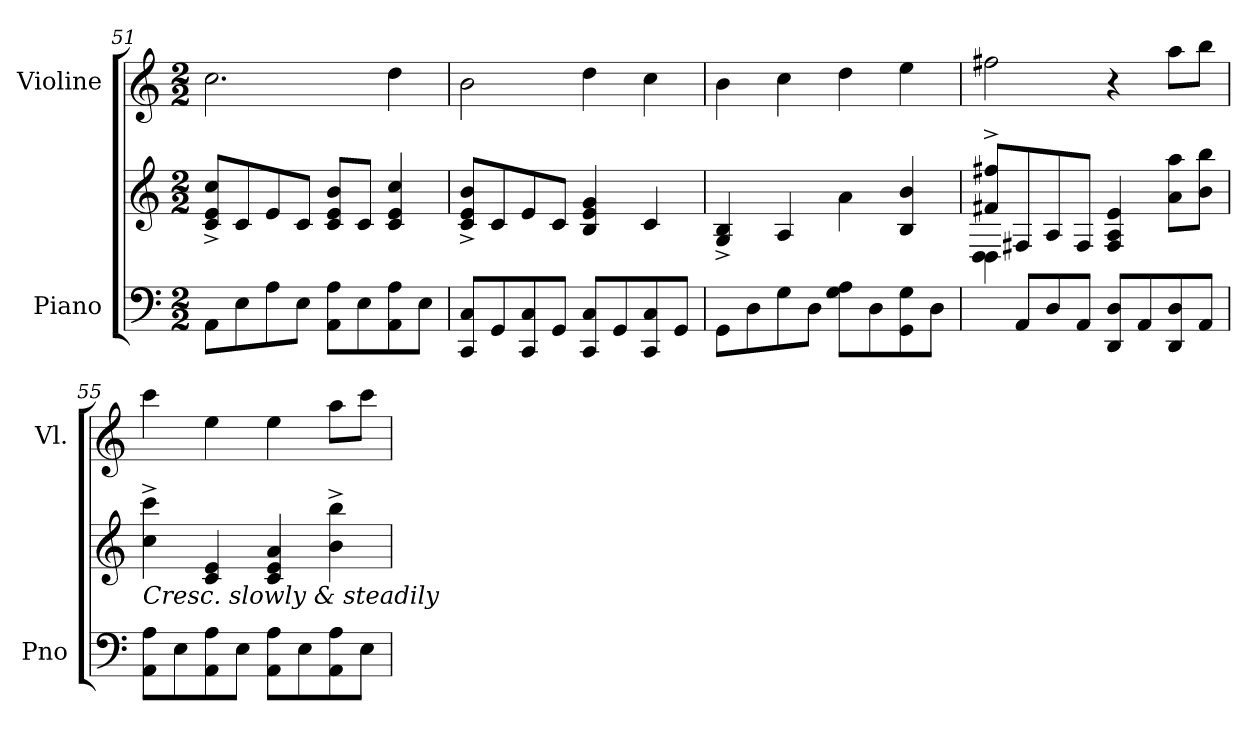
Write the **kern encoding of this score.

**kern	**kern	**kern
*part2	*part2	*part1
*staff3	*staff2	*staff1
*I"Piano	*	*I"Violine
*I'Pno	*	*I'Vl.
*clefF4	*clefG2	*clefG2
*k[]	*k[]	*k[]
*M2/2	*M2/2	*M2/2
=51	=51	=51
8AA\L	8c/^ 8e/^ 8cc/^L	2.cc\
8E\	8c/	.
8A\	8e/	.
8E\J	8c/J	.
8AA\ 8A\L	8c/ 8e/ 8b/L	.
8E\	8c/J	.
8AA\ 8A\	4c/ 4e/ 4cc/	4dd\
8E\J	.	.
=52	=52	=52
8CC/ 8C/L	8c/^ 8e/^ 8b/^L	2b\
8GG/	8c/	.
8CC/ 8C/	8e/	.
8GG/J	8c/J	.
8CC/ 8C/L	4B/ 4e/ 4g/	4dd\
8GG/	.	.
8CC/ 8C/	4c/	4cc\
8GG/J	.	.
=53	=53	=53
*^	*	*
8GG\L	2ryy	4G/^ 4B/^	4b\
8D\	.	.	.
8G\	.	4A/	4cc\
8D\J	.	.	.
2ryy	8G\ 8A\L	4a\	4dd\
.	8D\	.	.
.	8GG\ 8G\	4B/ 4b/	4ee\
.	8D\J	.	.
!!LO:LB:g=z
=54	=54	=54	=54
*	*	*^	*
4ryy	8ryy	8f#X/^ 8ff#X/^L	(4D\ 4D\	2ff#X\
.	8AA/L	8F#X/	.	.
4ryy	8D/	8A/	2.ryy	.
.	8AA/J	8F#/J	.	.
8DD/ 8D/L	2ryy	4F#/ 4A/ 4e/	.	4r
8AA/	.	.	.	.
8DD/ 8D/	.	8a\ 8aa\L	.	8aa\L
8AA/J)	.	8b\ 8bb\J	.	8bb\J
*v	*v	*	*	*
*	*v	*v	*
=55	=55	=55
!	!LO:TX:b:i:t=Cresc. slowly & steadily	!
8AA\ 8A\L	4cc\^ 4ccc\^	4ccc\
8E\	.	.
8AA\ 8A\	4c/ 4e/	4ee\
8E\J	.	.
8AA\ 8A\L	4c/ 4e/ 4a/	4ee\
8E\	.	.
8AA\ 8A\	4b\^ 4bb\^	8aa\L
8E\J	.	8ccc\J
=	=	=
*-	*-	*-
